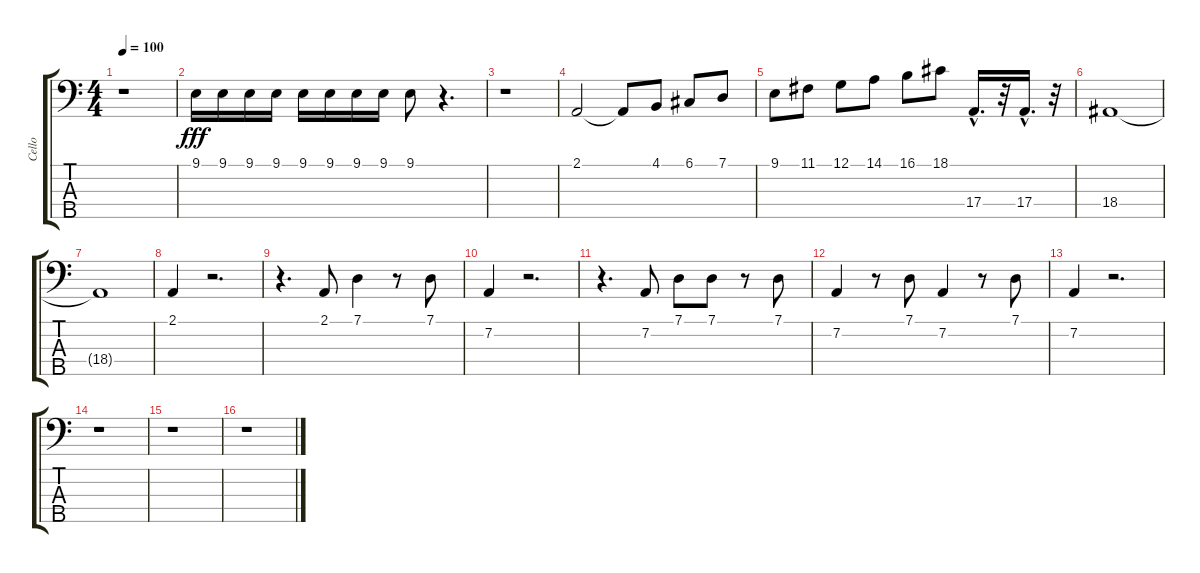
\track ("Cello" "Cello") {instrument stringensemble1}
\staff {score tabs}
\tuning (G2 D2 A1 E1 B0) {hide}
\ts (4 4)
\tempo 100
\clef f4
\ks c
r.1{dy fff} |
9.1.16 9.1.16 9.1.16 9.1.16 9.1.16 9.1.16 9.1.16 9.1.16 9.1.8 r.4{d} |
r.1 |
2.1.2 2.1{t}.8 4.1.8 6.1.8 7.1.8 |
9.1.8 11.1.8 12.1.8 14.1.8 16.1.8 18.1.8 17.4{hac}.16{d} r.32 17.4{hac}.16{d} r.32 |
18.4.1 |
18.4{t}.1 |
2.1.4 r.2{d} |
r.4{d} 2.1.8 7.1.4 r.8 7.1.8 |
7.2.4 r.2{d} |
r.4{d} 7.2.8 7.1.8 7.1.8 r.8 7.1.8 |
7.2.4 r.8 7.1.8 7.2.4 r.8 7.1.8 |
7.2.4 r.2{d} |
r.1 |
r.1 |
r.1
